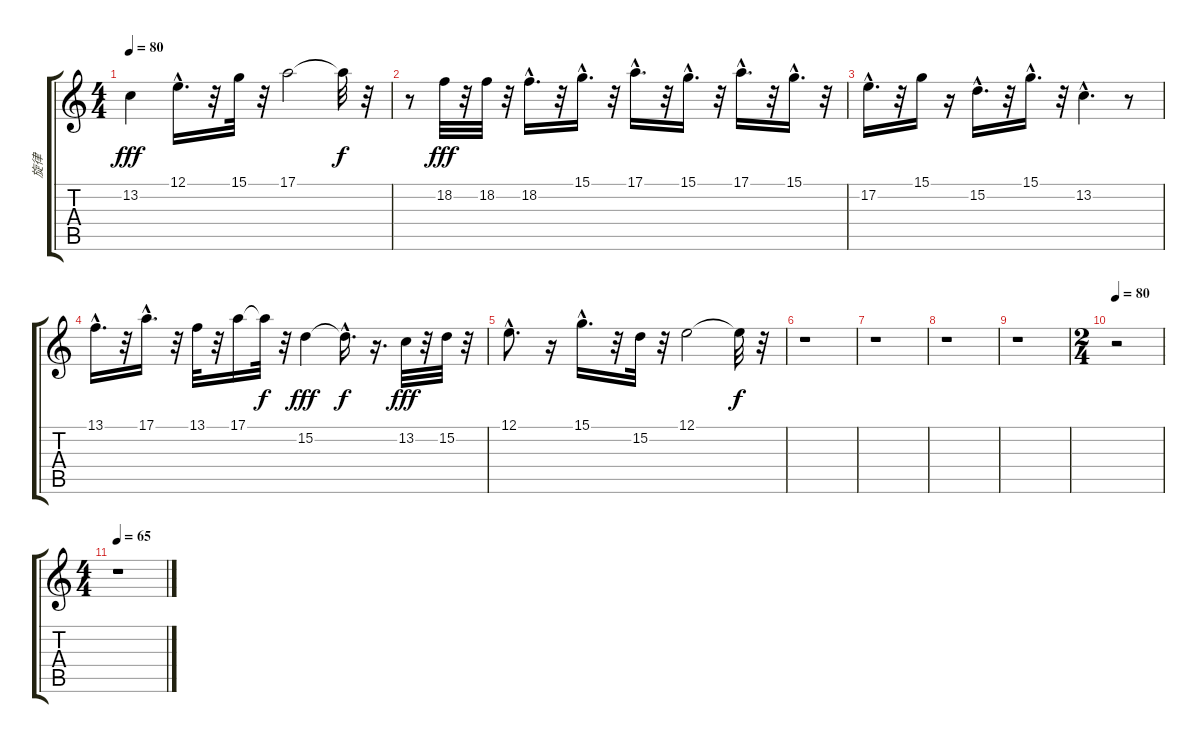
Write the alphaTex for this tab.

\track ("旋律" "旋律") {instrument voiceoohs}
\staff {score tabs}
\tuning (E4 B3 G3 D3 A2 E2) {hide}
\ts (4 4)
\tempo 80
\clef g2
\ks c
13.2.4{dy fff} 12.1{hac}.16{d} r.32 15.1.32 r.32 17.1.2 17.1{t}.32{dy f} r.32 |
r.8 18.2.32{dy fff} r.32 18.2.32 r.32 18.2{hac}.16{d} r.32 15.1{hac}.16{d} r.32 17.1{hac}.16{d} r.32 15.1{hac}.16{d} r.32 17.1{hac}.16{d} r.32 15.1{hac}.16{d} r.32 |
17.2{hac}.16{d} r.32 15.1.16 r.16 15.2{hac}.16{d} r.32 15.1{hac}.16{d} r.32 13.2{hac}.4{d} r.8 |
13.1{hac}.16{d} r.32 17.1{hac}.16{d} r.32 13.1.32 r.32 17.1.16 17.1{t}.32{dy f} r.32 15.2.4{dy fff} 15.2{hac t}.16{d dy f} r.16{d} 13.2.32{dy fff} r.32 15.2.32 r.32 |
12.1{hac}.8{d} r.16 15.1{hac}.16{d} r.32 15.2.32 r.32 12.1.2 12.1{t}.32{dy f} r.32 |
r.1 |
r.1 |
r.1 |
r.1 |
\ts (2 4)
\tempo 80
r.2 |
\ts (4 4)
\tempo 65
r.1
